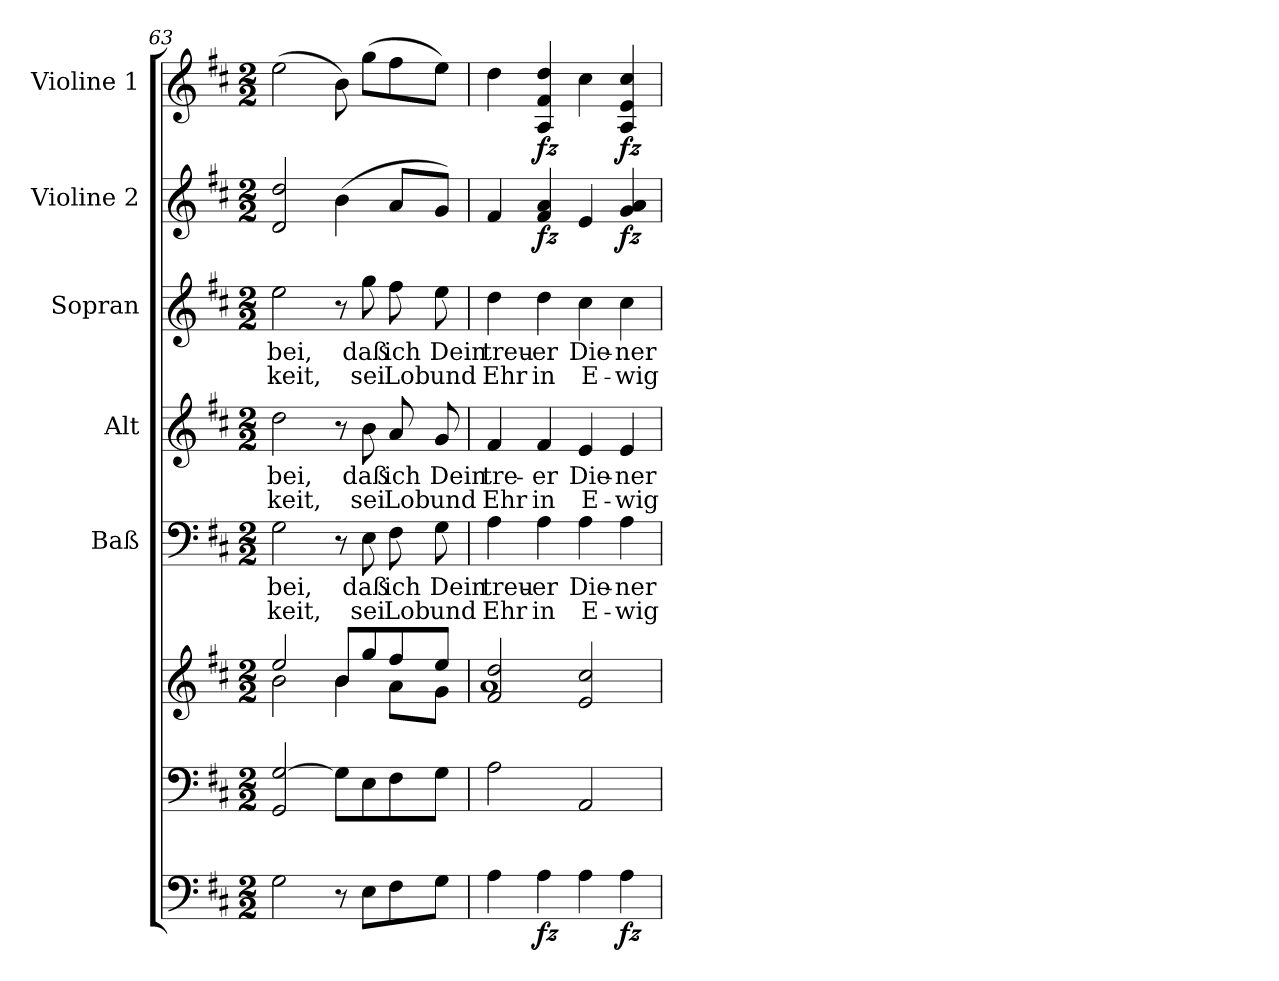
**kern	**dynam	**kern	**kern	**kern	**text	**text	**kern	**text	**text	**kern	**text	**text	**kern	**dynam	**kern	**dynam
*part7	*part7	*part6	*part6	*part5	*part5	*part5	*part4	*part4	*part4	*part3	*part3	*part3	*part2	*part2	*part1	*part1
*staff8	*staff8	*staff7	*staff6	*staff5	*staff5	*staff5	*staff4	*staff4	*staff4	*staff3	*staff3	*staff3	*staff2	*staff2	*staff1	*staff1
*	*	*	*	*I"Baß	*	*	*I"Alt	*	*	*I"Sopran	*	*	*I"Violine 2	*	*I"Violine 1	*
*	*	*	*	*	*	*	*	*	*	*	*	*	*I'Vln	*	*I'Vln	*
*clefF4	*	*clefF4	*clefG2	*clefF4	*	*	*clefG2	*	*	*clefG2	*	*	*clefG2	*	*clefG2	*
*ITrd7c12	*	*	*	*	*	*	*	*	*	*	*	*	*	*	*	*
*k[f#c#]	*	*k[f#c#]	*k[f#c#]	*k[f#c#]	*	*	*k[f#c#]	*	*	*k[f#c#]	*	*	*k[f#c#]	*	*k[f#c#]	*
*D:	*	*D:	*D:	*D:	*	*	*D:	*	*	*D:	*	*	*D:	*	*D:	*
*M2/2	*	*M2/2	*M2/2	*M2/2	*	*	*M2/2	*	*	*M2/2	*	*	*M2/2	*	*M2/2	*
=63	=63	=63	=63	=63	=63	=63	=63	=63	=63	=63	=63	=63	=63	=63	=63	=63
*	*	*	*^	*	*	*	*	*	*	*	*	*	*	*	*	*
!	!	!	!	!	!	!LO:LY:b	!LO:LY:b	!	!LO:LY:b	!LO:LY:b	!	!LO:LY:b	!LO:LY:b	!	!	!	!
2GG\	.	2GG/ [2G/	2ee/	2b\	2G\	bei,	-keit,	2dd\	bei,	-keit,	2ee\	bei,	-keit,	2d/ 2dd/	.	(>2ee\	.
8r	.	8G\L]	8b/L	4b\	8r	.	.	8r	.	.	8r	.	.	(<4b\	.	8b\)	.
!	!	!	!	!	!	!LO:LY:b	!LO:LY:b	!	!LO:LY:b	!LO:LY:b	!	!LO:LY:b	!LO:LY:b	!	!	!	!
8EE\L	.	8E\	8gg/	.	8E\	daß	sei	8b\	daß	sei	8gg\	daß	sei	.	.	(>8gg\L	.
!	!	!	!	!	!	!LO:LY:b	!LO:LY:b	!	!LO:LY:b	!LO:LY:b	!	!LO:LY:b	!LO:LY:b	!	!	!	!
8FF#\	.	8F#\	8ff#/	8a\L	8F#\	ich	Lob	8a/	ich	Lob	8ff#\	ich	Lob	8a/L	.	8ff#\	.
!	!	!	!	!	!	!LO:LY:b	!LO:LY:b	!	!LO:LY:b	!LO:LY:b	!	!LO:LY:b	!LO:LY:b	!	!	!	!
8GG\J	.	8G\J	8ee/J	8g\J	8G\	Dein	und	8g/	Dein	und	8ee\	Dein	und	8g/J)	.	8ee\J)	.
=64	=64	=64	=64	=64	=64	=64	=64	=64	=64	=64	=64	=64	=64	=64	=64	=64	=64
!	!	!	!	!	!	!LO:LY:b	!LO:LY:b	!	!LO:LY:b	!LO:LY:b	!	!LO:LY:b	!LO:LY:b	!	!	!	!
4AA\	.	2A\	2f#/ 2dd/	1a	4A\	treu-	Ehr	4f#/	tre-	Ehr	4dd\	treu-	Ehr	4f#/	.	4dd\	.
!	!LO:DY:b	!	!	!	!	!LO:LY:b	!LO:LY:b	!	!LO:LY:b	!LO:LY:b	!	!LO:LY:b	!LO:LY:b	!	!LO:DY:b	!	!LO:DY:b
4AA\	fz	.	.	.	4A\	-er	in	4f#/	-er	in	4dd\	-er	in	4f#/ 4a/	fz	4A/ 4f#/ 4dd/	fz
!	!	!	!	!	!	!LO:LY:b	!LO:LY:b	!	!LO:LY:b	!LO:LY:b	!	!LO:LY:b	!LO:LY:b	!	!	!	!
4AA\	.	2AA/	2e/ 2cc#/	.	4A\	Die-	E-	4e/	Die-	E-	4cc#\	Die-	E-	4e/	.	4cc#\	.
!	!LO:DY:b	!	!	!	!	!LO:LY:b	!LO:LY:b	!	!LO:LY:b	!LO:LY:b	!	!LO:LY:b	!LO:LY:b	!	!LO:DY:b	!	!LO:DY:b
4AA\	fz	.	.	.	4A\	-ner	-wig-	4e/	-ner	-wig-	4cc#\	-ner	-wig-	4g/ 4a/	fz	4A/ 4e/ 4cc#/	fz
*	*	*	*v	*v	*	*	*	*	*	*	*	*	*	*	*	*	*
=	=	=	=	=	=	=	=	=	=	=	=	=	=	=	=	=
*-	*-	*-	*-	*-	*-	*-	*-	*-	*-	*-	*-	*-	*-	*-	*-	*-
